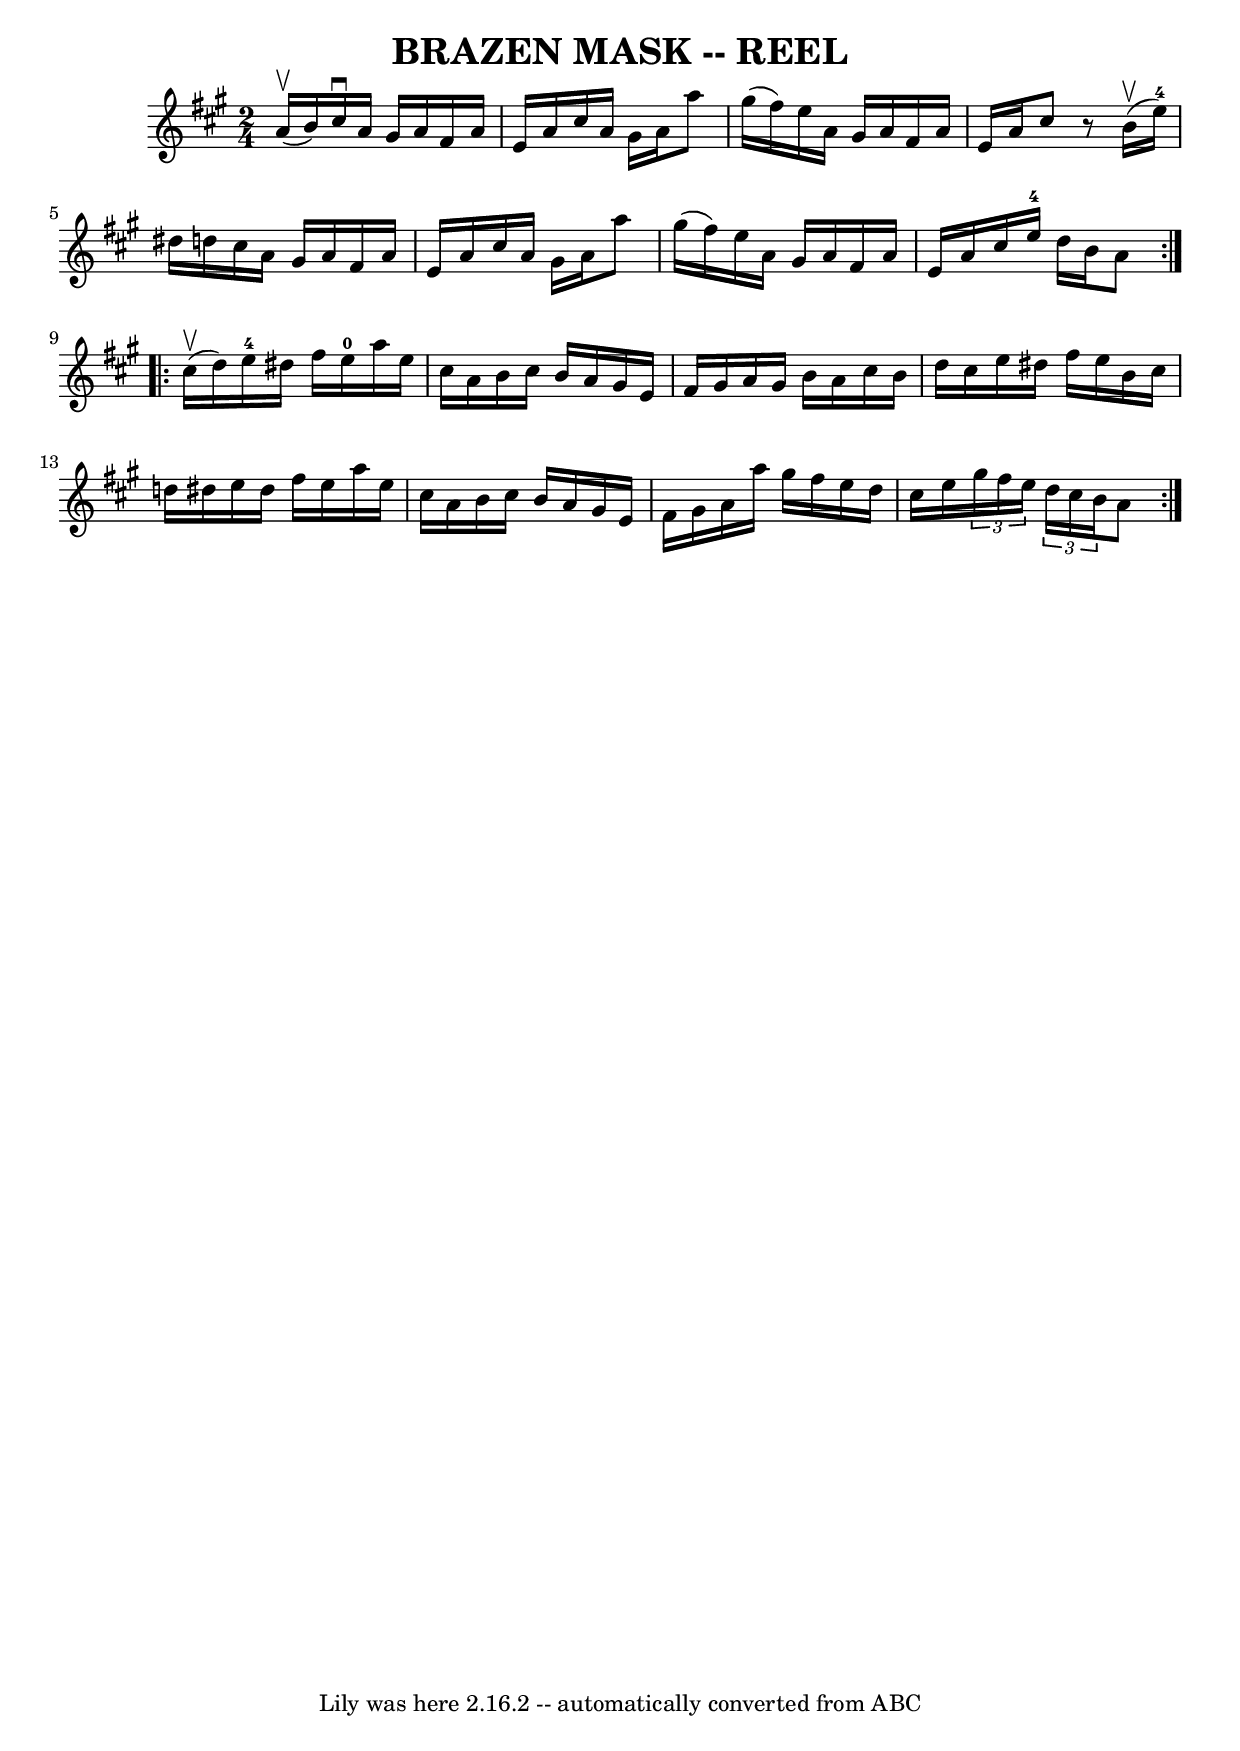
\version "2.16.2"
\include "Mammoth.ily"
\header {
  %% book = "Ryan's Mammoth Collection of Fiddle Tunes"
  crossRefNumber = "1"
  footnotes = ""
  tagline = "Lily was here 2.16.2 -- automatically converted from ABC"
  title = "BRAZEN MASK -- REEL"

}
voicedefault =  {



  \repeat volta 2 {

    \time 2/4 
    \key a \major
    a'16 (^\upbow b'16) |
    cis''16^\downbow a'16 gis'16 a'16 fis'16 a'16 e'16 a'16    
    |
    cis''16 a'16 gis'16 a'16 a''8 gis''16 (fis''16) 
    |
    e''16 a'16 gis'16 a'16 fis'16 a'16 e'16 a'16  
    |
    cis''8    r8 b'16 (^\upbow e''16-4) dis''16 d''!16   
    |
    cis''16 a'16 gis'16 a'16 fis'16 a'16 e'16    
    a'16    |
    cis''16 a'16 gis'16 a'16 a''8 gis''16 (
    fis''16)   |
    e''16 a'16 gis'16 a'16 fis'16 a'16    
    e'16 a'16    |
    cis''16 e''16-4 d''16 b'16 a'8    
  }    
  
  \repeat volta 2 {
    cis''16 (^\upbow d''16)   |
    e''16-4 
    dis''16 fis''16 e''16-0 a''16 e''16 cis''16 a'16    
    |
    b'16 cis''16 b'16 a'16 gis'16 e'16 fis'16    
    gis'16    |
    a'16 gis'16 b'16 a'16 cis''16 b'16 d''16 
    cis''16    |
    e''16 dis''16 fis''16 e''16 b'16    
    cis''16 d''!16 dis''16    |
    e''16 dis''16 fis''16    
    e''16 a''16 e''16 cis''16 a'16    |
    b'16 cis''16    
    b'16 a'16 gis'16 e'16 fis'16 gis'16    |
    a'16 a''16  
    gis''16 fis''16 e''16 d''16 cis''16 e''16    |
    
    \times 2/3 { gis''16 fis''16 e''16  
	       }   \times 2/3 { d''16 cis''16 
				b'16  
			      } a'8    
  }   

}

\score{
  <<

    \context Staff="default"
    {
      \voicedefault 
      
    }

  >>
  \layout {
    
  }
  \midi {
  }

}
